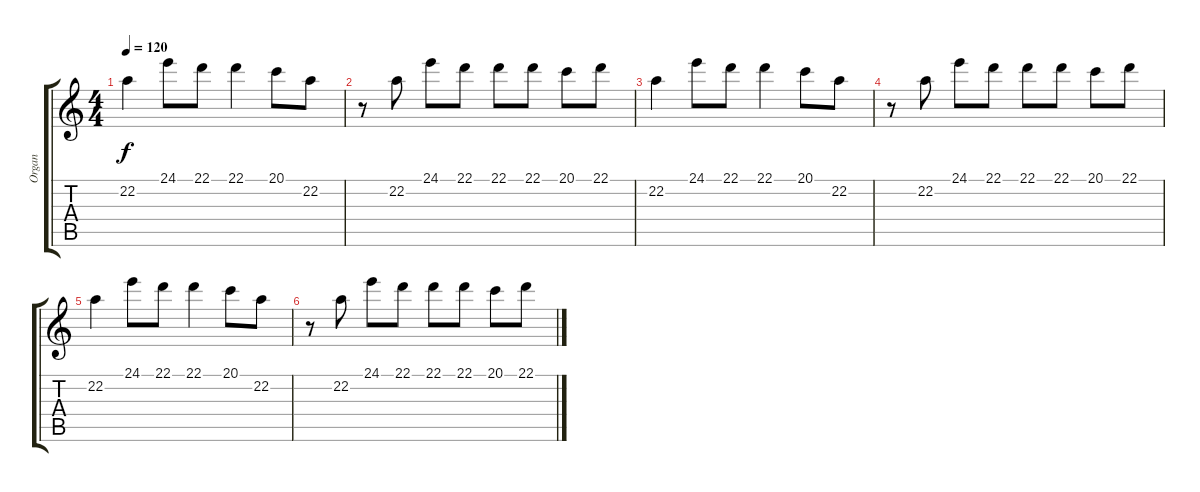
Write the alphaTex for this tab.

\track ("Organ" "Organ") {instrument drawbarorgan}
\staff {score tabs}
\tuning (E4 B3 G3 D3 A2 E2) {hide}
\ts (4 4)
\tempo 120
\clef g2
\ks c
22.2.4{dy f} 24.1.8 22.1.8 22.1.4 20.1.8 22.2.8 |
r.8 22.2.8 24.1.8 22.1.8 22.1.8 22.1.8 20.1.8 22.1.8 |
22.2.4 24.1.8 22.1.8 22.1.4 20.1.8 22.2.8 |
r.8 22.2.8 24.1.8 22.1.8 22.1.8 22.1.8 20.1.8 22.1.8 |
22.2.4 24.1.8 22.1.8 22.1.4 20.1.8 22.2.8 |
r.8 22.2.8 24.1.8 22.1.8 22.1.8 22.1.8 20.1.8 22.1.8
